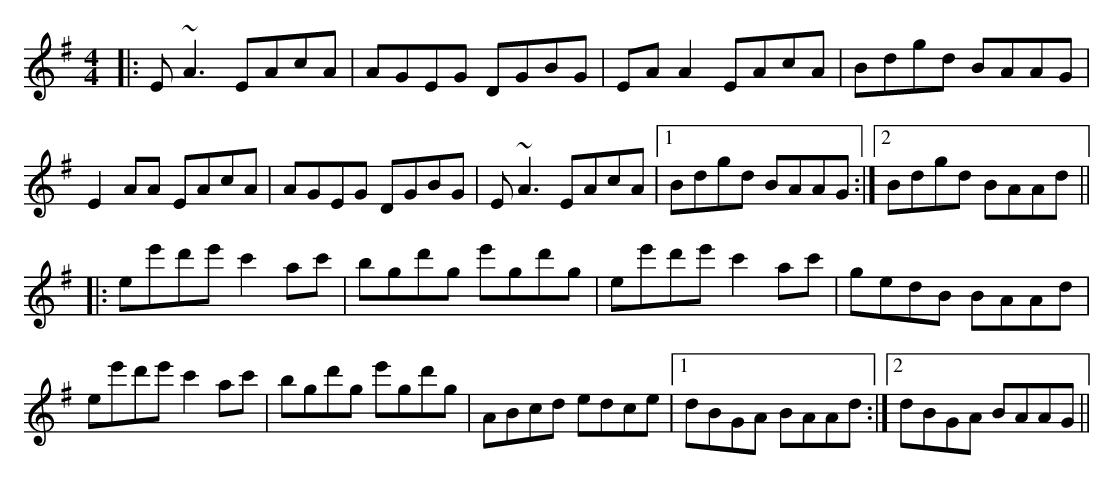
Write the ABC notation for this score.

X:1
M:4/4
K:Ador
|:E~A3 EAcA|AGEG DGBG|EAA2 EAcA|Bdgd BAAG|
E2AA EAcA|AGEG DGBG|E~A3 EAcA|1 Bdgd BAAG:|2 Bdgd BAAd||
|:ee'd'e' c'2ac'|bgd'g e'gd'g|ee'd'e' c'2ac'|gedB BAAd|
ee'd'e' c'2ac'|bgd'g e'gd'g|ABcd edce|1 dBGA BAAd:|2 dBGA BAAG||
